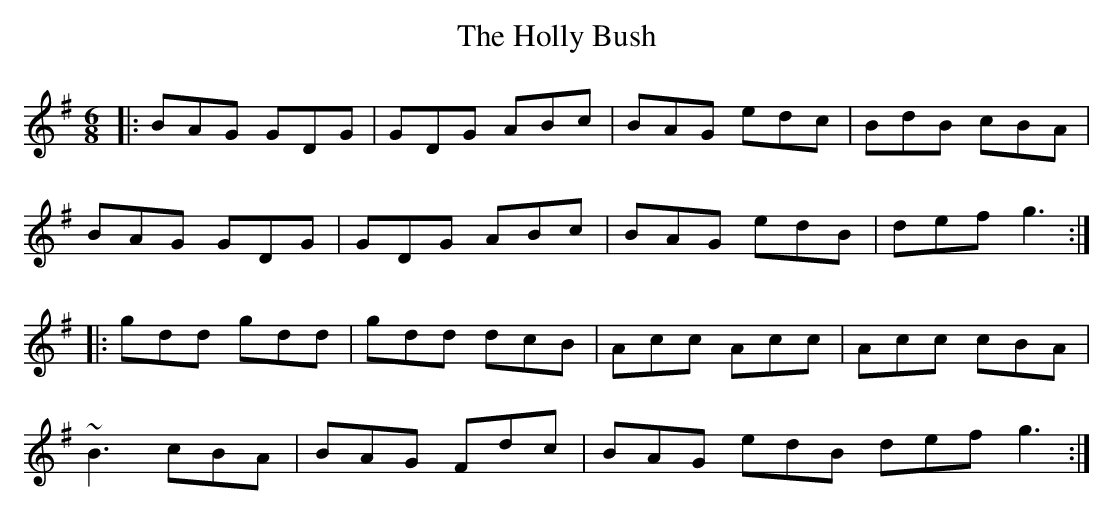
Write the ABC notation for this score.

X:1
T:Holly Bush, The
M:6/8
K:G
|: BAG GDG | GDG ABc | BAG edc | BdB cBA |
BAG GDG | GDG ABc | BAG edB | def g3 :|
|: gdd gdd | gdd dcB | Acc Acc | Acc cBA |
~B3 cBA | BAG Fdc | BAG edB def g3 :|
